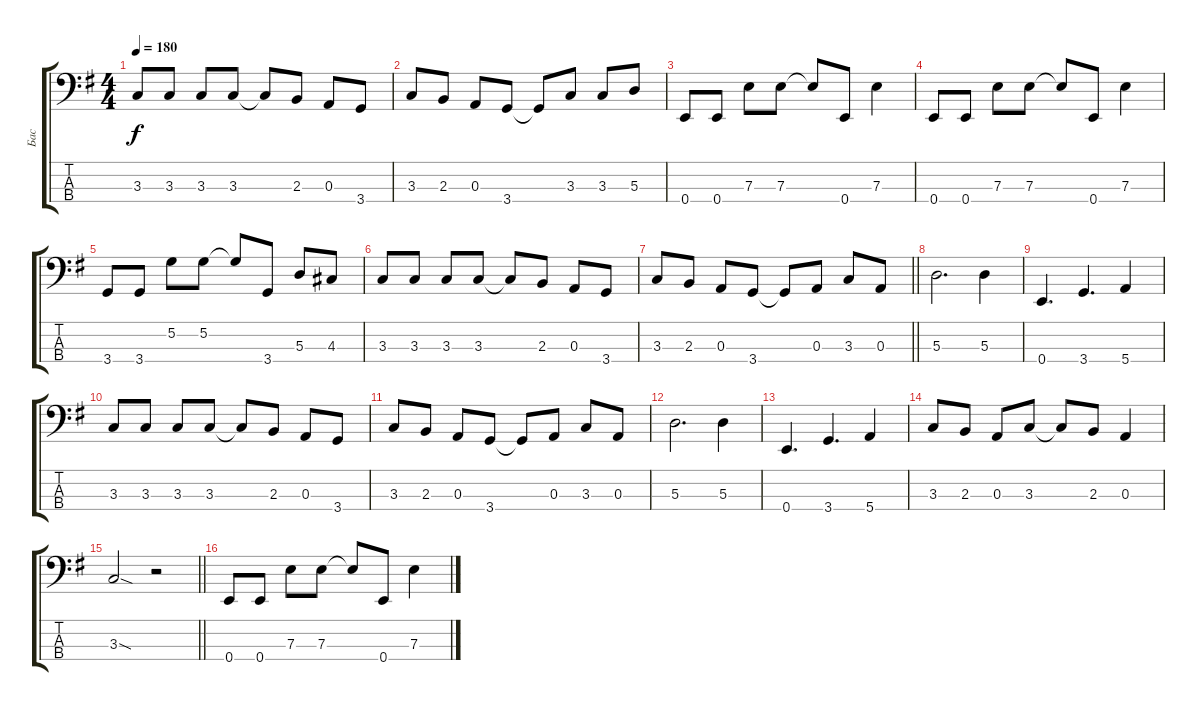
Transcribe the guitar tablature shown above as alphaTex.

\track ("Бас" "Бас") {instrument electricbasspick}
\staff {score tabs}
\tuning (G2 D2 A1 E1) {hide}
\ts (4 4)
\tempo 180
\clef f4
\ks g
3.3.8{dy f} 3.3.8 3.3.8 3.3.8 3.3{t}.8 2.3.8 0.3.8 3.4.8 |
3.3.8 2.3.8 0.3.8 3.4.8 3.4{t}.8 3.3.8 3.3.8 5.3.8 |
0.4.8 0.4.8 7.3.8 7.3.8 7.3{t}.8 0.4.8 7.3.4 |
0.4.8 0.4.8 7.3.8 7.3.8 7.3{t}.8 0.4.8 7.3.4 |
3.4.8 3.4.8 5.2.8 5.2.8 5.2{t}.8 3.4.8 5.3.8 4.3.8 |
3.3.8 3.3.8 3.3.8 3.3.8 3.3{t}.8 2.3.8 0.3.8 3.4.8 |
\barLineRight lightlight
3.3.8 2.3.8 0.3.8 3.4.8 3.4{t}.8 0.3.8 3.3.8 0.3.8 |
5.3.2{d} 5.3.4 |
0.4.4{d} 3.4.4{d} 5.4.4 |
3.3.8 3.3.8 3.3.8 3.3.8 3.3{t}.8 2.3.8 0.3.8 3.4.8 |
3.3.8 2.3.8 0.3.8 3.4.8 3.4{t}.8 0.3.8 3.3.8 0.3.8 |
5.3.2{d} 5.3.4 |
0.4.4{d} 3.4.4{d} 5.4.4 |
3.3.8 2.3.8 0.3.8 3.3.8 3.3{t}.8 2.3.8 0.3.4 |
\barLineRight lightlight
3.3{sod}.2 r.2 |
0.4.8 0.4.8 7.3.8 7.3.8 7.3{t}.8 0.4.8 7.3.4
